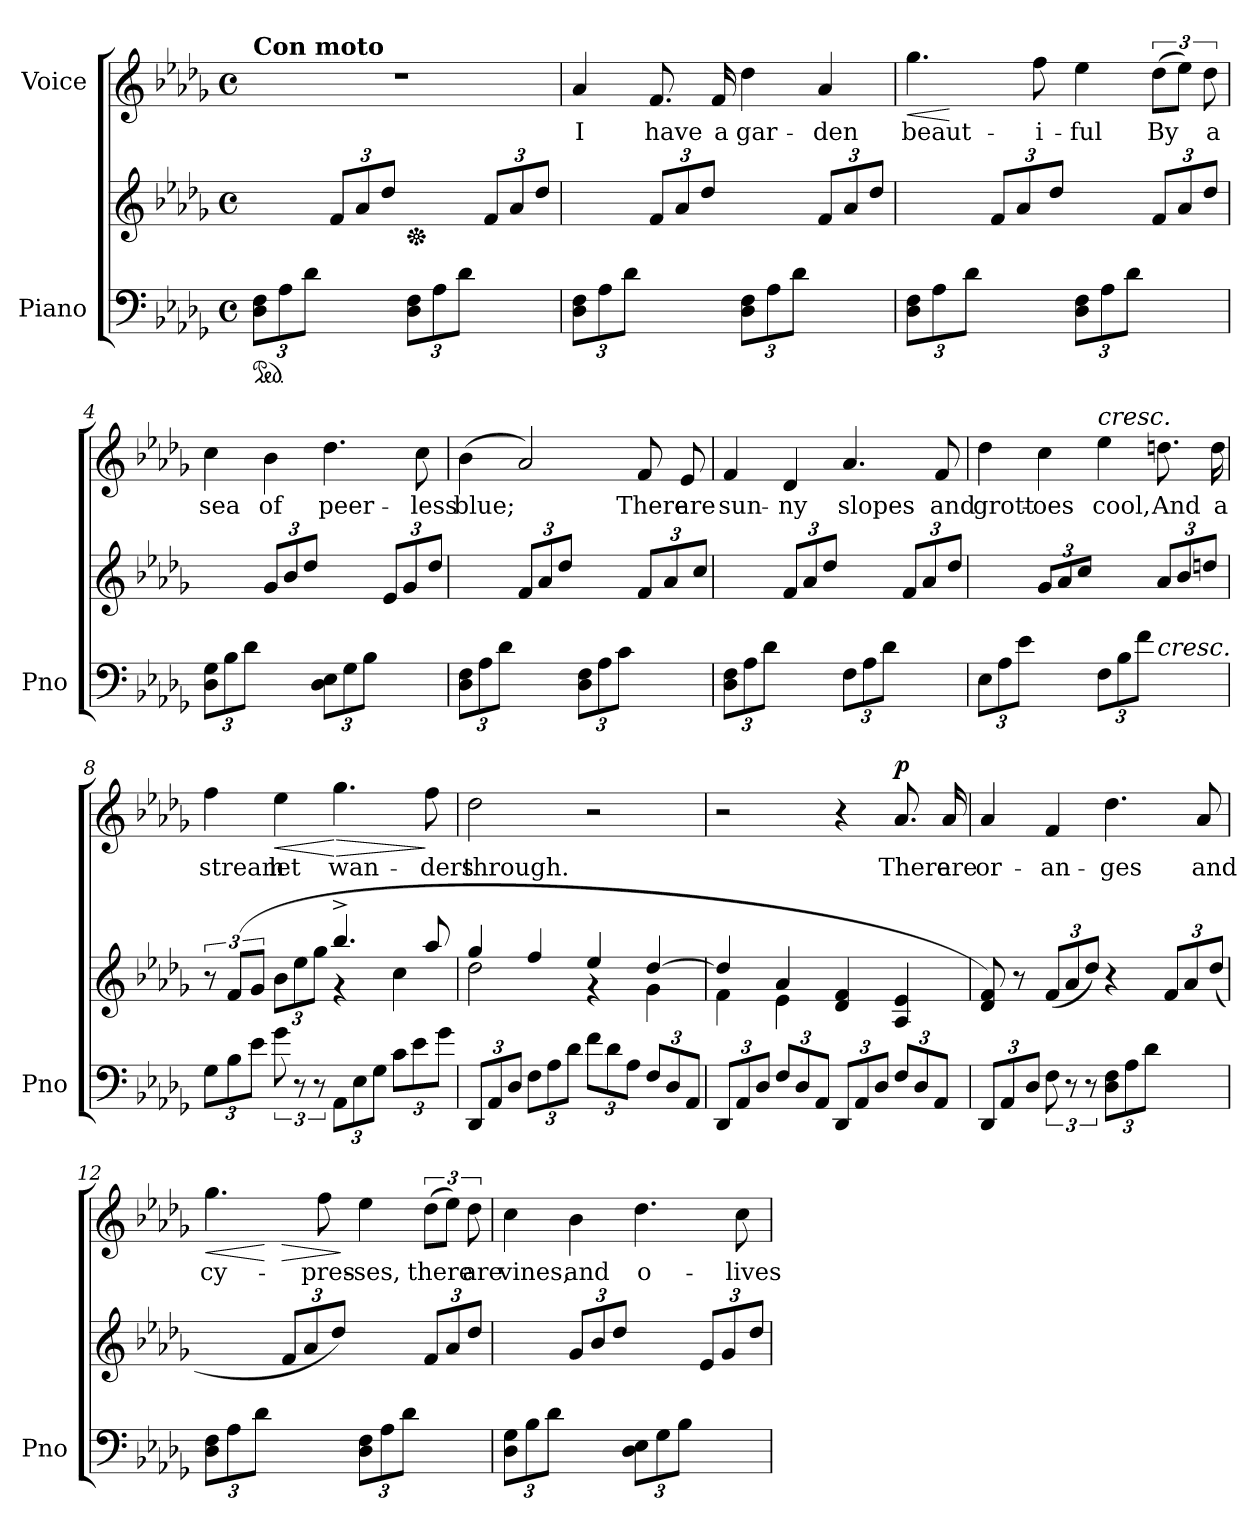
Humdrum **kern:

**kern	**kern	**kern	**text	**dynam
*part2	*part2	*part1	*part1	*part1
*staff3	*staff2	*staff1	*staff1	*staff1
*I"Piano	*	*I"Voice	*	*
*I'Pno	*	*	*	*
*clefF4	*clefG2	*clefG2	*	*
*k[b-e-a-d-g-]	*k[b-e-a-d-g-]	*k[b-e-a-d-g-]	*	*
*M4/4	*M4/4	*M4/4	*	*
*met(c)	*met(c)	*met(c)	*	*
*ped	*	*	*	*
*Xbrackettup	*	*	*	*
=1	=1	=1	=1	=1
*	*^	*	*	*
!	!	!	!LO:TX:a:B:t=Con moto	!	!
(12D-\ 12F\L	1ryy	4ryy	1r	.	.
12A-\	.	.	.	.	.
12d-\J	.	.	.	.	.
*	*	*Xbrackettup	*	*	*
4ryy	.	12f/L	.	.	.
.	.	12a-/	.	.	.
.	.	12dd-/J)	.	.	.
*	*Xped	*	*	*	*
(12D-\ 12F\L	.	4ryy	.	.	.
12A-\	.	.	.	.	.
12d-\J	.	.	.	.	.
4ryy	.	12f/L	.	.	.
.	.	12a-/	.	.	.
.	.	12dd-/J)	.	.	.
=2	=2	=2	=2	=2	=2
!	!	!	!	!LO:LY:b	!
(12D-\ 12F\L	1ryy	4ryy	4a-/	I	.
12A-\	.	.	.	.	.
12d-\J	.	.	.	.	.
!	!	!	!	!LO:LY:b	!
4ryy	.	12f/L	8.f/	have	.
.	.	12a-/	.	.	.
.	.	12dd-/J)	.	.	.
!	!	!	!	!LO:LY:b	!
.	.	.	16f/	a	.
!	!	!	!	!LO:LY:b	!
(12D-\ 12F\L	.	4ryy	4dd-\	gar-	.
12A-\	.	.	.	.	.
12d-\J	.	.	.	.	.
!	!	!	!	!LO:LY:b	!
4ryy	.	12f/L	4a-/	-den	.
.	.	12a-/	.	.	.
.	.	12dd-/J)	.	.	.
!!LO:LB:g=z
=3	=3	=3	=3	=3	=3
!	!	!	!	!LO:LY:b	!LO:HP:b
*	*	*	*^	*	*
(12D-\ 12F\L	1ryy	4ryy	4.gg-\	8ryy	beaut-	<
12A-\	.	.	.	.	.	.
.	.	.	.	8ryy	.	[
12d-\J	.	.	.	.	.	.
4ryy	.	12f/L	.	8ryy	.	.
.	.	12a-/	.	.	.	.
!	!	!	!	!	!LO:LY:b	!
.	.	.	8ff\	8ryy	-i-	.
.	.	12dd-/J)	.	.	.	.
!	!	!	!	!	!LO:LY:b	!
(12D-\ 12F\L	.	4ryy	4ee-\	2ryy	-ful	.
12A-\	.	.	.	.	.	.
12d-\J	.	.	.	.	.	.
!	!	!	!	!	!LO:LY:b	!
4ryy	.	12f/L	(12dd-\L	.	By	.
.	.	12a-/	12ee-\J)	.	.	.
!	!	!	!	!	!LO:LY:b	!
.	.	12dd-/J)	12dd-\	.	a	.
*	*	*	*v	*v	*	*
=4	=4	=4	=4	=4	=4
!	!	!	!	!LO:LY:b	!
(12D-\ 12G-\L	1ryy	4ryy	4cc\	sea	.
12B-\	.	.	.	.	.
12d-\J	.	.	.	.	.
!	!	!	!	!LO:LY:b	!
4ryy	.	12g-/L	4b-\	of	.
.	.	12b-/	.	.	.
.	.	12dd-/J)	.	.	.
!	!	!	!	!LO:LY:b	!
(12D-\ 12E-\L	.	4ryy	4.dd-\	peer-	.
12G-\	.	.	.	.	.
12B-\J	.	.	.	.	.
4ryy	.	12e-/L	.	.	.
.	.	12g-/	.	.	.
!	!	!	!	!LO:LY:b	!
.	.	.	8cc\	-less	.
.	.	12dd-/J)	.	.	.
!!LO:LB:g=z
=5	=5	=5	=5	=5	=5
!	!	!	!	!LO:LY:b	!
(12D-\ 12F\L	1ryy	4ryy	(4b-\	blue;	.
12A-\	.	.	.	.	.
12d-\J	.	.	.	.	.
4ryy	.	12f/L	2a-/)	.	.
.	.	12a-/	.	.	.
.	.	12dd-/J)	.	.	.
(12D-\ 12F\L	.	4ryy	.	.	.
12A-\	.	.	.	.	.
12c\J	.	.	.	.	.
!	!	!	!	!LO:LY:b	!
4ryy	.	12f/L	8f/	There	.
.	.	12a-/	.	.	.
!	!	!	!	!LO:LY:b	!
.	.	.	8e-/	are	.
.	.	12cc/J)	.	.	.
=6	=6	=6	=6	=6	=6
!	!	!	!	!LO:LY:b	!
(12D-\ 12F\L	1ryy	4ryy	4f/	sun-	.
12A-\	.	.	.	.	.
12d-\J	.	.	.	.	.
!	!	!	!	!LO:LY:b	!
4ryy	.	12f/L	4d-/	-ny	.
.	.	12a-/	.	.	.
.	.	12dd-/J)	.	.	.
!	!	!	!	!LO:LY:b	!
(12F\L	.	4ryy	4.a-/	slopes	.
12A-\	.	.	.	.	.
12d-\J	.	.	.	.	.
4ryy	.	12f/L	.	.	.
.	.	12a-/	.	.	.
!	!	!	!	!LO:LY:b	!
.	.	.	8f/	and	.
.	.	12dd-/J)	.	.	.
!!LO:PB:g=z
=7	=7	=7	=7	=7	=7
!	!	!	!	!LO:LY:b	!
(12E-\L	1ryy	4ryy	4dd-\	grott-	.
12A-\	.	.	.	.	.
12e-\J	.	.	.	.	.
!	!	!	!	!LO:LY:b	!
4ryy	.	12g-/L	4cc\	-oes	.
.	.	12a-/	.	.	.
.	.	12cc/J)	.	.	.
!	!	!	!LO:TX:a:i:t=cresc.	!	!
!	!	!	!	!LO:LY:b	!
(12F\L	.	4ryy	4ee-\	cool,	.
12B-\	.	.	.	.	.
12f\J	.	.	.	.	.
!LO:TX:a:i:t=cresc.	!	!	!	!	!
!	!	!	!	!LO:LY:b	!
4ryy	.	12a-/L	8.ddn\	And	.
.	.	12b-/	.	.	.
.	.	12ddn/J)	.	.	.
!	!	!	!	!LO:LY:b	!
.	.	.	16dd\	a	.
=8	=8	=8	=8	=8	=8
*	*brackettup	*	*	*	*
!	!	!	!	!LO:LY:b	!
12G-\L	12r	2ryy	4ff\	stream-	.
12B-\	(12f/L	.	.	.	.
12e-\J	12g-/J	.	.	.	.
*brackettup	*	*	*	*	*
!	!	!	!	!LO:LY:b	!LO:HP:b
12g-\	12b-\L	.	4ee-\	-let	<
12r	12ee-\	.	.	.	.
12r	12gg-\J	.	.	.	.
*Xbrackettup	*	*	*	*	*
!	!	!	!	!LO:LY:b	!LO:HP:n=1:b
12AA-\L	4.bb-^/	4r	4.gg-\	wan-	[ >
12E-\	.	.	.	.	.
12G-\J	.	.	.	.	.
12c\L	.	4cc\	.	.	.
12e-\	.	.	.	.	.
!	!	!	!	!LO:LY:b	!
.	8aa-/	.	8ff\	-ders	]
12g-\J	.	.	.	.	.
!!LO:LB:g=z
=9	=9	=9	=9	=9	=9
!	!	!	!	!LO:LY:b	!
12DD-/L	4gg-/	2dd-\	2dd-\	through.	.
12AA-/	.	.	.	.	.
12D-/J	.	.	.	.	.
12F\L	4ff/	.	.	.	.
12A-\	.	.	.	.	.
12d-\J	.	.	.	.	.
12f\L	4ee-/	4r	2r	.	.
12d-\	.	.	.	.	.
12A-\J	.	.	.	.	.
12F/L	[4dd-/	4g-\	.	.	.
12D-/	.	.	.	.	.
12AA-/J	.	.	.	.	.
=10	=10	=10	=10	=10	=10
12DD-/L	4dd-/]	4f\	2r	.	.
12AA-/	.	.	.	.	.
12D-/J	.	.	.	.	.
12F/L	4a-/	4e-\	.	.	.
12D-/	.	.	.	.	.
12AA-/J	.	.	.	.	.
12DD-/L	4d-/ 4f/	2ryy	4r	.	.
12AA-/	.	.	.	.	.
12D-/J	.	.	.	.	.
!	!	!	!	!LO:LY:b	!LO:DY:a
12F/L	4A-/ 4e-/	.	8.a-/	There	p
12D-/	.	.	.	.	.
12AA-/J	.	.	.	.	.
!	!	!	!	!LO:LY:b	!
.	.	.	16a-/	are	.
*	*v	*v	*	*	*
!!LO:LB:g=z
=11	=11	=11	=11	=11
!	!	!	!LO:LY:b	!
12DD-/L	8d-/ 8f/)	4a-/	or-	.
12AA-/	.	.	.	.
.	8r	.	.	.
12D-/J	.	.	.	.
*brackettup	*Xbrackettup	*	*	*
!	!	!	!LO:LY:b	!
12F\	(12f/L	4f/	-an-	.
12r	12a-/	.	.	.
12r	12dd-/J)	.	.	.
*Xbrackettup	*	*	*	*
!	!	!	!LO:LY:b	!
(12D-\ 12F\L	4r	4.dd-\	-ges	.
12A-\	.	.	.	.
12d-\J	.	.	.	.
4ryy	12f/L	.	.	.
.	12a-/	.	.	.
!	!	!	!LO:LY:b	!
.	.	8a-/	and	.
.	(12dd-/J	.	.	.
=12	=12	=12	=12	=12
*	*^	*	*	*
!	!	!	!	!LO:LY:b	!LO:HP:b
*	*	*	*^	*	*
12D-\ 12F\L	1ryy	4ryy	4.gg-\	8ryy	cy-	<
12A-\	.	.	.	.	.	.
.	.	.	.	16ryy	.	.
12d-\J	.	.	.	.	.	.
.	.	.	.	16ryy	.	[
!	!	!	!	!	!	!LO:HP:b
4ryy	.	12f/L	.	8ryy	.	>
.	.	12a-/	.	.	.	.
!	!	!	!	!	!LO:LY:b	!
.	.	.	8ff\	16ryy	-pres-	.
.	.	12dd-/J)	.	.	.	.
.	.	.	.	16ryy	.	]
!	!	!	!	!	!LO:LY:b	!
(12D-\ 12F\L	.	4ryy	4ee-\	2ryy	-ses,	.
12A-\	.	.	.	.	.	.
12d-\J	.	.	.	.	.	.
!	!	!	!	!	!LO:LY:b	!
4ryy	.	12f/L	(12dd-\L	.	there	.
.	.	12a-/	12ee-\J)	.	.	.
!	!	!	!	!	!LO:LY:b	!
.	.	12dd-/J)	12dd-\	.	are	.
*	*	*	*v	*v	*	*
!!LO:LB:g=z
=13	=13	=13	=13	=13	=13
!	!	!	!	!LO:LY:b	!
(12D-\ 12G-\L	1ryy	4ryy	4cc\	vines,	.
12B-\	.	.	.	.	.
12d-\J	.	.	.	.	.
!	!	!	!	!LO:LY:b	!
4ryy	.	12g-/L	4b-\	and	.
.	.	12b-/	.	.	.
.	.	12dd-/J)	.	.	.
!	!	!	!	!LO:LY:b	!
(12D-\ 12E-\L	.	4ryy	4.dd-\	o-	.
12G-\	.	.	.	.	.
12B-\J	.	.	.	.	.
4ryy	.	12e-/L	.	.	.
.	.	12g-/	.	.	.
!	!	!	!	!LO:LY:b	!
.	.	.	8cc\	-lives	.
.	.	12dd-/J)	.	.	.
*	*v	*v	*	*	*
=	=	=	=	=
*-	*-	*-	*-	*-
